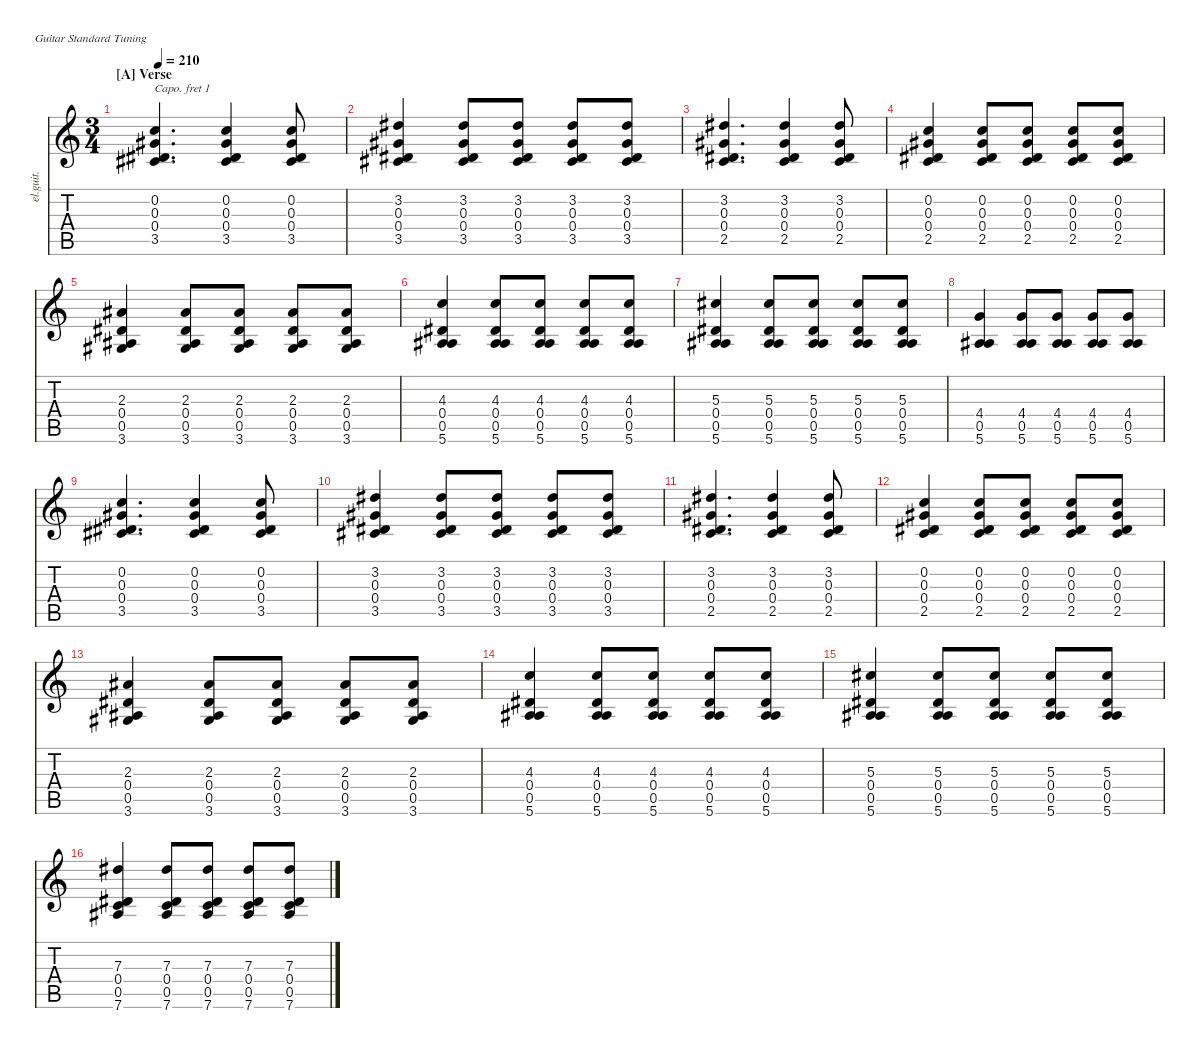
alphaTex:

\defaultSystemsLayout 4
\hideDynamics
\bracketExtendMode nobrackets
\otherSystemsTrackNameOrientation horizontal
\track ("Clean Guitar" "el.guit.") {instrument electricguitarclean}
\staff {score tabs}
\capo 1
\tuning (E4 B3 G3 D3 A2 E2)
\ts (3 4)
\section ("A" "Verse")
\tempo 210
\clef g2
\ks c
(3.5{acc #} 0.2 0.3{acc #} 0.4{acc #}).4{d dy mf beam Up} (0.2 0.3{acc #} 0.4{acc #} 3.5{acc #}).4{beam Up} (0.2 0.3{acc #} 0.4{acc #} 3.5{acc #}).8{beam Up} |
(3.2{acc #} 0.3{acc #} 0.4{acc #} 3.5{acc #}).4{beam Up} (3.2{acc #} 0.3{acc #} 0.4{acc #} 3.5{acc #}).8{beam Up} (3.2{acc #} 0.3{acc #} 0.4{acc #} 3.5{acc #}).8{beam Up} (3.2{acc #} 0.3{acc #} 0.4{acc #} 3.5{acc #}).8{beam Up} (3.2{acc #} 0.3{acc #} 0.4{acc #} 3.5{acc #}).8{beam Up} |
(2.5 3.2{acc #} 0.3{acc #} 0.4{acc #}).4{d beam Up} (3.2{acc #} 0.3{acc #} 0.4{acc #} 2.5).4{beam Up} (3.2{acc #} 0.3{acc #} 0.4{acc #} 2.5).8{beam Up} |
(0.2 0.3{acc #} 0.4{acc #} 2.5).4{beam Up} (0.2 0.3{acc #} 0.4{acc #} 2.5).8{beam Up} (0.2 0.3{acc #} 0.4{acc #} 2.5).8{beam Up} (0.2 0.3{acc #} 0.4{acc #} 2.5).8{beam Up} (0.2 0.3{acc #} 0.4{acc #} 2.5).8{beam Up} |
(2.3{acc #} 0.4{acc #} 3.6{acc #} 0.5{acc #}).4{beam Up} (2.3{acc #} 0.4{acc #} 0.5{acc #} 3.6{acc #}).8{beam Up} (2.3{acc #} 0.4{acc #} 0.5{acc #} 3.6{acc #}).8{beam Up} (2.3{acc #} 0.4{acc #} 0.5{acc #} 3.6{acc #}).8{beam Up} (2.3{acc #} 0.4{acc #} 0.5{acc #} 3.6{acc #}).8{beam Up} |
(4.3 0.4{acc #} 0.5{acc #} 5.6{acc #}).4{beam Up} (4.3 0.4{acc #} 0.5{acc #} 5.6{acc #}).8{beam Up} (4.3 0.4{acc #} 0.5{acc #} 5.6{acc #}).8{beam Up} (4.3 0.4{acc #} 0.5{acc #} 5.6{acc #}).8{beam Up} (4.3 0.4{acc #} 0.5{acc #} 5.6{acc #}).8{beam Up} |
(0.5{acc #} 5.3{acc #} 0.4{acc #} 5.6{acc #}).4{beam Up} (5.3{acc #} 0.4{acc #} 0.5{acc #} 5.6{acc #}).8{beam Up} (5.3{acc #} 0.4{acc #} 0.5{acc #} 5.6{acc #}).8{beam Up} (5.3{acc #} 0.4{acc #} 0.5{acc #} 5.6{acc #}).8{beam Up} (5.3{acc #} 0.4{acc #} 0.5{acc #} 5.6{acc #}).8{beam Up} |
(4.4 0.5{acc #} 5.6{acc #}).4{beam Up} (4.4 0.5{acc #} 5.6{acc #}).8{beam Up} (4.4 0.5{acc #} 5.6{acc #}).8{beam Up} (4.4 0.5{acc #} 5.6{acc #}).8{beam Up} (4.4 0.5{acc #} 5.6{acc #}).8{beam Up} |
(3.5{acc #} 0.2 0.3{acc #} 0.4{acc #}).4{d beam Up} (0.2 0.3{acc #} 0.4{acc #} 3.5{acc #}).4{beam Up} (0.2 0.3{acc #} 0.4{acc #} 3.5{acc #}).8{beam Up} |
(3.2{acc #} 0.3{acc #} 0.4{acc #} 3.5{acc #}).4{beam Up} (3.2{acc #} 0.3{acc #} 0.4{acc #} 3.5{acc #}).8{beam Up} (3.2{acc #} 0.3{acc #} 0.4{acc #} 3.5{acc #}).8{beam Up} (3.2{acc #} 0.3{acc #} 0.4{acc #} 3.5{acc #}).8{beam Up} (3.2{acc #} 0.3{acc #} 0.4{acc #} 3.5{acc #}).8{beam Up} |
(2.5 3.2{acc #} 0.3{acc #} 0.4{acc #}).4{d beam Up} (3.2{acc #} 0.3{acc #} 0.4{acc #} 2.5).4{beam Up} (3.2{acc #} 0.3{acc #} 0.4{acc #} 2.5).8{beam Up} |
(0.2 0.3{acc #} 0.4{acc #} 2.5).4{beam Up} (0.2 0.3{acc #} 0.4{acc #} 2.5).8{beam Up} (0.2 0.3{acc #} 0.4{acc #} 2.5).8{beam Up} (0.2 0.3{acc #} 0.4{acc #} 2.5).8{beam Up} (0.2 0.3{acc #} 0.4{acc #} 2.5).8{beam Up} |
(2.3{acc #} 0.4{acc #} 3.6{acc #} 0.5{acc #}).4{beam Up} (2.3{acc #} 0.4{acc #} 0.5{acc #} 3.6{acc #}).8{beam Up} (2.3{acc #} 0.4{acc #} 0.5{acc #} 3.6{acc #}).8{beam Up} (2.3{acc #} 0.4{acc #} 0.5{acc #} 3.6{acc #}).8{beam Up} (2.3{acc #} 0.4{acc #} 0.5{acc #} 3.6{acc #}).8{beam Up} |
(4.3 0.4{acc #} 0.5{acc #} 5.6{acc #}).4{beam Up} (4.3 0.4{acc #} 0.5{acc #} 5.6{acc #}).8{beam Up} (4.3 0.4{acc #} 0.5{acc #} 5.6{acc #}).8{beam Up} (4.3 0.4{acc #} 0.5{acc #} 5.6{acc #}).8{beam Up} (4.3 0.4{acc #} 0.5{acc #} 5.6{acc #}).8{beam Up} |
(0.5{acc #} 5.3{acc #} 0.4{acc #} 5.6{acc #}).4{beam Up} (5.3{acc #} 0.4{acc #} 0.5{acc #} 5.6{acc #}).8{beam Up} (5.3{acc #} 0.4{acc #} 0.5{acc #} 5.6{acc #}).8{beam Up} (5.3{acc #} 0.4{acc #} 0.5{acc #} 5.6{acc #}).8{beam Up} (5.3{acc #} 0.4{acc #} 0.5{acc #} 5.6{acc #}).8{beam Up} |
(0.4{acc #} 0.5{acc #} 7.6 7.3{acc #}).4{beam Up} (0.4{acc #} 0.5{acc #} 7.6 7.3{acc #}).8{beam Up} (0.4{acc #} 0.5{acc #} 7.6 7.3{acc #}).8{beam Up} (0.4{acc #} 0.5{acc #} 7.6 7.3{acc #}).8{beam Up} (0.4{acc #} 0.5{acc #} 7.6 7.3{acc #}).8{beam Up}
